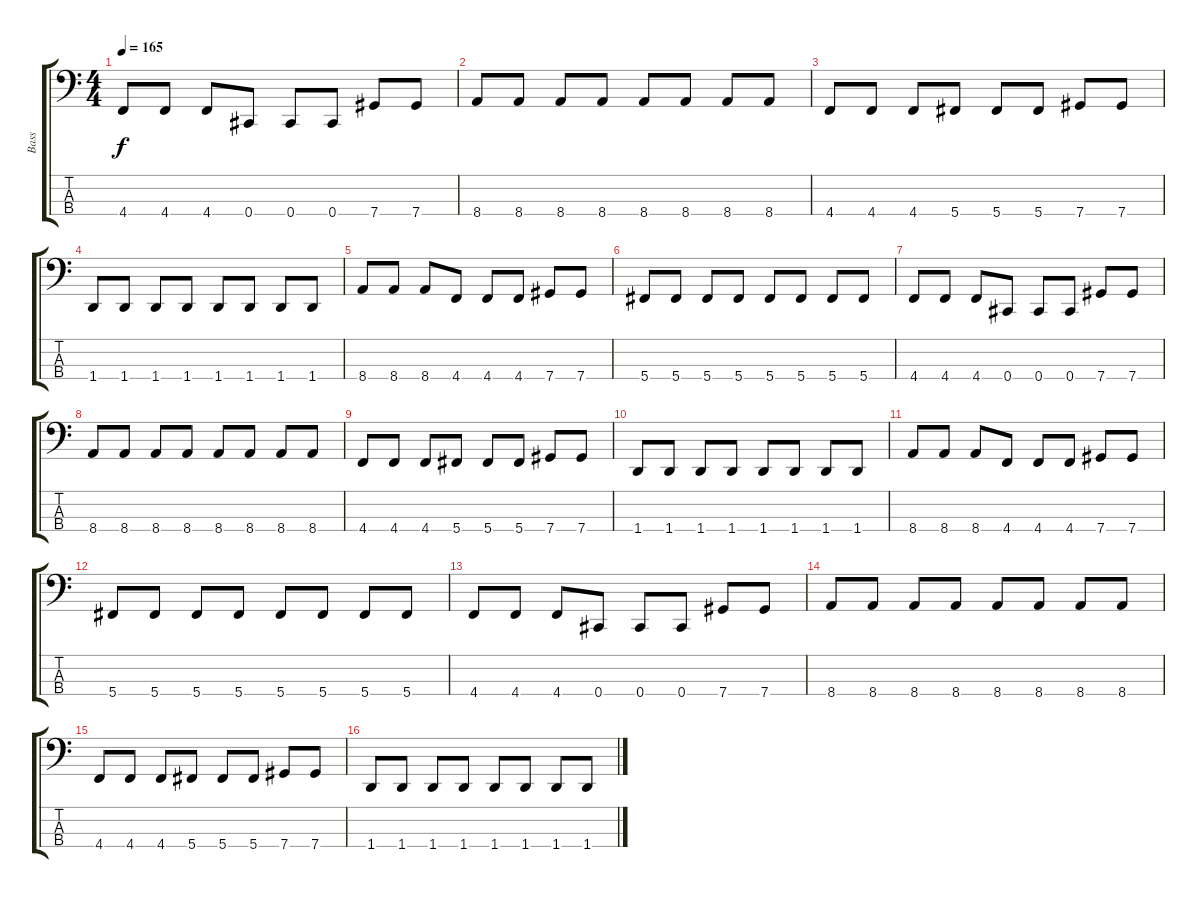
\track ("Bass" "Bass") {instrument electricbasspick}
\staff {score tabs}
\tuning (Gb2 Db2 Ab1 Db1) {hide}
\ts (4 4)
\tempo 165
\clef f4
\ks c
4.4.8{dy f} 4.4.8 4.4.8 0.4.8 0.4.8 0.4.8 7.4.8 7.4.8 |
8.4.8 8.4.8 8.4.8 8.4.8 8.4.8 8.4.8 8.4.8 8.4.8 |
4.4.8 4.4.8 4.4.8 5.4.8 5.4.8 5.4.8 7.4.8 7.4.8 |
1.4.8 1.4.8 1.4.8 1.4.8 1.4.8 1.4.8 1.4.8 1.4.8 |
8.4.8 8.4.8 8.4.8 4.4.8 4.4.8 4.4.8 7.4.8 7.4.8 |
5.4.8 5.4.8 5.4.8 5.4.8 5.4.8 5.4.8 5.4.8 5.4.8 |
4.4.8 4.4.8 4.4.8 0.4.8 0.4.8 0.4.8 7.4.8 7.4.8 |
8.4.8 8.4.8 8.4.8 8.4.8 8.4.8 8.4.8 8.4.8 8.4.8 |
4.4.8 4.4.8 4.4.8 5.4.8 5.4.8 5.4.8 7.4.8 7.4.8 |
1.4.8 1.4.8 1.4.8 1.4.8 1.4.8 1.4.8 1.4.8 1.4.8 |
8.4.8 8.4.8 8.4.8 4.4.8 4.4.8 4.4.8 7.4.8 7.4.8 |
5.4.8 5.4.8 5.4.8 5.4.8 5.4.8 5.4.8 5.4.8 5.4.8 |
4.4.8 4.4.8 4.4.8 0.4.8 0.4.8 0.4.8 7.4.8 7.4.8 |
8.4.8 8.4.8 8.4.8 8.4.8 8.4.8 8.4.8 8.4.8 8.4.8 |
4.4.8 4.4.8 4.4.8 5.4.8 5.4.8 5.4.8 7.4.8 7.4.8 |
1.4.8 1.4.8 1.4.8 1.4.8 1.4.8 1.4.8 1.4.8 1.4.8
